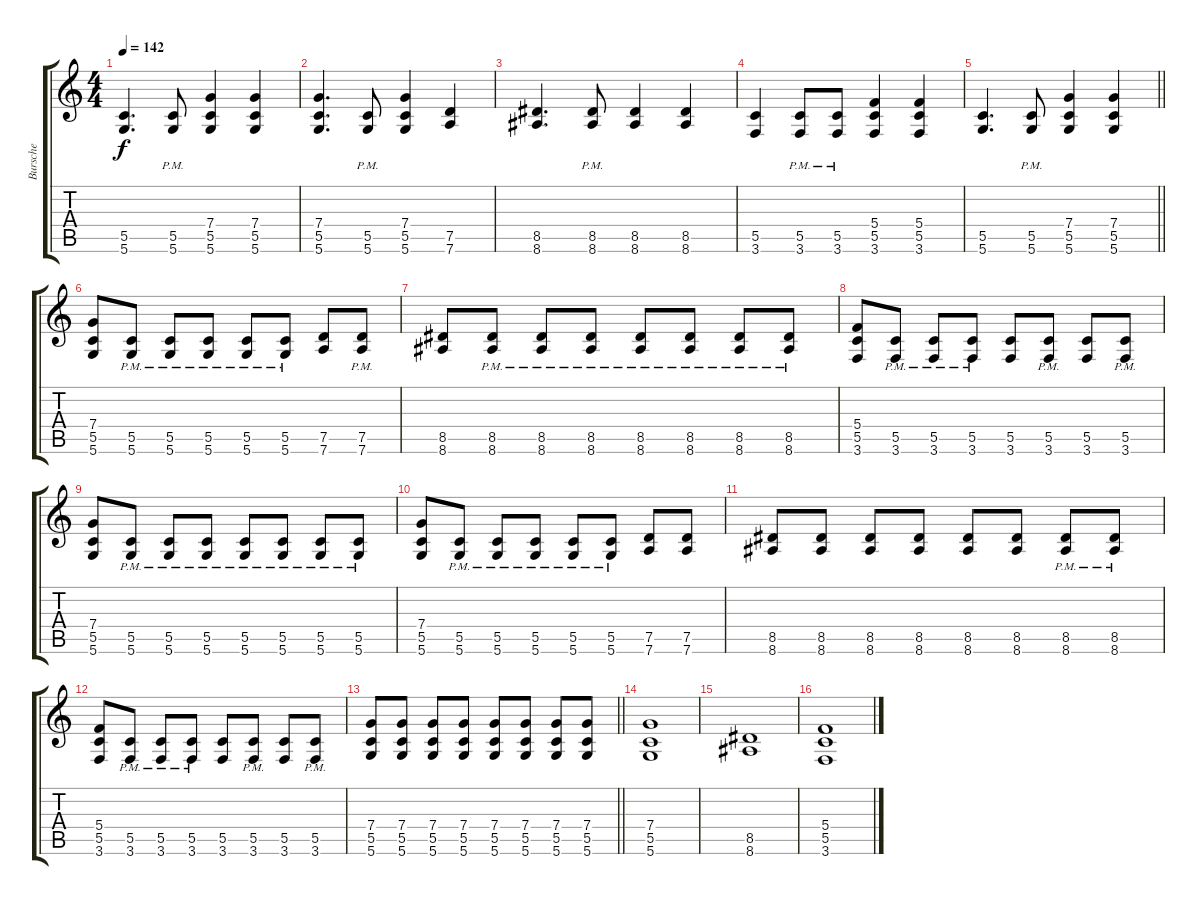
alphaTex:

\track ("Bursche" "Bursche") {instrument distortionguitar}
\staff {score tabs}
\tuning (D4 A3 F3 C3 G2 D2) {hide}
\ts (4 4)
\tempo 142
\clef g2
\ks c
(5.5 5.6).4{d dy f} (5.5{pm} 5.6{pm}).8 (7.4 5.5 5.6).4 (7.4 5.5 5.6).4 |
(7.4 5.5 5.6).4{d} (5.5{pm} 5.6{pm}).8 (7.4 5.5 5.6).4 (7.5 7.6).4 |
(8.5 8.6).4{d} (8.5{pm} 8.6{pm}).8 (8.5 8.6).4 (8.5 8.6).4 |
(5.5 3.6).4 (5.5{pm} 3.6{pm}).8 (5.5{pm} 3.6{pm}).8 (5.4 5.5 3.6).4 (5.4 5.5 3.6).4 |
\barLineRight lightlight
(5.5 5.6).4{d} (5.5{pm} 5.6{pm}).8 (7.4 5.5 5.6).4 (7.4 5.5 5.6).4 |
(7.4 5.5 5.6).8 (5.5{pm} 5.6{pm}).8 (5.5{pm} 5.6{pm}).8 (5.5{pm} 5.6{pm}).8 (5.5{pm} 5.6{pm}).8 (5.5{pm} 5.6{pm}).8 (7.5 7.6).8 (7.5{pm} 7.6{pm}).8 |
(8.5 8.6).8 (8.5{pm} 8.6{pm}).8 (8.5{pm} 8.6{pm}).8 (8.5{pm} 8.6{pm}).8 (8.5{pm} 8.6{pm}).8 (8.5{pm} 8.6{pm}).8 (8.5{pm} 8.6{pm}).8 (8.5{pm} 8.6{pm}).8 |
(5.4 5.5 3.6).8 (5.5{pm} 3.6{pm}).8 (5.5{pm} 3.6{pm}).8 (5.5{pm} 3.6{pm}).8 (5.5 3.6).8 (5.5{pm} 3.6{pm}).8 (5.5 3.6).8 (5.5{pm} 3.6{pm}).8 |
(7.4 5.5 5.6).8 (5.5{pm} 5.6{pm}).8 (5.5{pm} 5.6{pm}).8 (5.5{pm} 5.6{pm}).8 (5.5{pm} 5.6{pm}).8 (5.5{pm} 5.6{pm}).8 (5.5{pm} 5.6{pm}).8 (5.5{pm} 5.6{pm}).8 |
(7.4 5.5 5.6).8 (5.5{pm} 5.6{pm}).8 (5.5{pm} 5.6{pm}).8 (5.5{pm} 5.6{pm}).8 (5.5{pm} 5.6{pm}).8 (5.5{pm} 5.6{pm}).8 (7.5 7.6).8 (7.5 7.6).8 |
(8.5 8.6).8 (8.5 8.6).8 (8.5 8.6).8 (8.5 8.6).8 (8.5 8.6).8 (8.5 8.6).8 (8.5{pm} 8.6{pm}).8 (8.5{pm} 8.6{pm}).8 |
(5.4 5.5 3.6).8 (5.5{pm} 3.6{pm}).8 (5.5{pm} 3.6{pm}).8 (5.5{pm} 3.6{pm}).8 (5.5 3.6).8 (5.5{pm} 3.6{pm}).8 (5.5 3.6).8 (5.5{pm} 3.6{pm}).8 |
\barLineRight lightlight
(7.4 5.5 5.6).8 (7.4 5.5 5.6).8 (7.4 5.5 5.6).8 (7.4 5.5 5.6).8 (7.4 5.5 5.6).8 (7.4 5.5 5.6).8 (7.4 5.5 5.6).8 (7.4 5.5 5.6).8 |
(7.4 5.5 5.6).1 |
(8.5 8.6).1 |
(5.4 5.5 3.6).1
